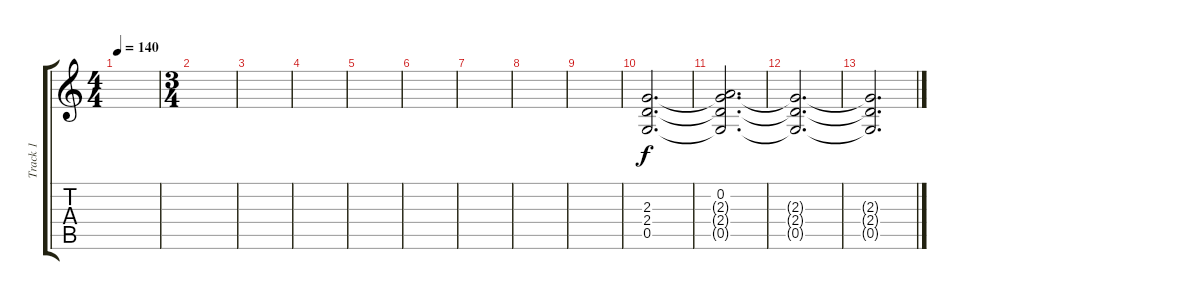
\track ("Track 1" "Track 1") {instrument overdrivenguitar}
\staff {score tabs}
\tuning (D4 A3 F3 C3 G2 D2) {hide}
\ts (4 4)
\tempo 140
\clef g2
\ks c
|
\ts (3 4)
|
|
|
|
|
|
|
|
(2.3 2.4 0.5).2{d} |
(0.2 2.3{t} 2.4{t} 0.5{t}).2{d} |
(2.3{t} 2.4{t} 0.5{t}).2{d} |
(2.3{t} 2.4{t} 0.5{t}).2{d}
